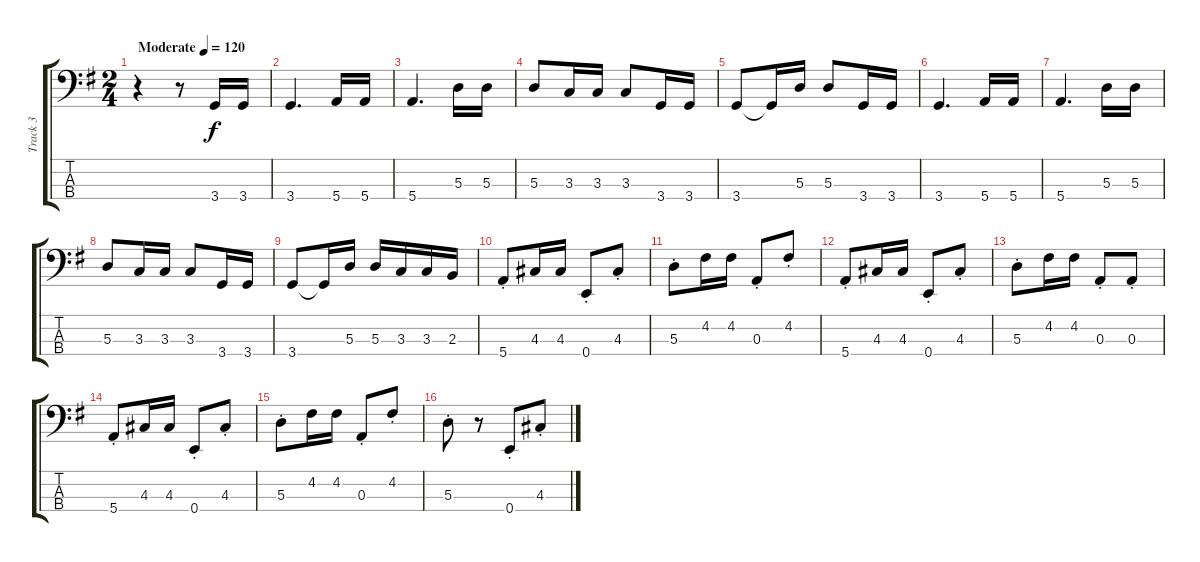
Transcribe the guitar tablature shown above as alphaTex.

\track ("Track 3" "Track 3") {instrument slapbass1}
\staff {score tabs}
\tuning (G2 D2 A1 E1) {hide}
\ts (2 4)
\tempo (120 "Moderate")
\clef f4
\ks g
r.4{dy f instrument slapbass1} r.8 3.4.16 3.4.16 |
3.4.4{d} 5.4.16 5.4.16 |
5.4.4{d} 5.3.16 5.3.16 |
5.3.8 3.3.16 3.3.16 3.3.8 3.4.16 3.4.16 |
3.4.8 3.4{t}.16 5.3.16 5.3.8 3.4.16 3.4.16 |
3.4.4{d} 5.4.16 5.4.16 |
5.4.4{d} 5.3.16 5.3.16 |
5.3.8 3.3.16 3.3.16 3.3.8 3.4.16 3.4.16 |
3.4.8 3.4{t}.16 5.3.16 5.3.16 3.3.16 3.3.16 2.3.16 |
5.4{st}.8 4.3.16 4.3.16 0.4{st}.8 4.3{st}.8 |
5.3{st}.8 4.2.16 4.2.16 0.3{st}.8 4.2{st}.8 |
5.4{st}.8 4.3.16 4.3.16 0.4{st}.8 4.3{st}.8 |
5.3{st}.8 4.2.16 4.2.16 0.3{st}.8 0.3{st}.8 |
5.4{st}.8 4.3.16 4.3.16 0.4{st}.8 4.3{st}.8 |
5.3{st}.8 4.2.16 4.2.16 0.3{st}.8 4.2{st}.8 |
5.3{st}.8 r.8 0.4{st}.8 4.3{st}.8
